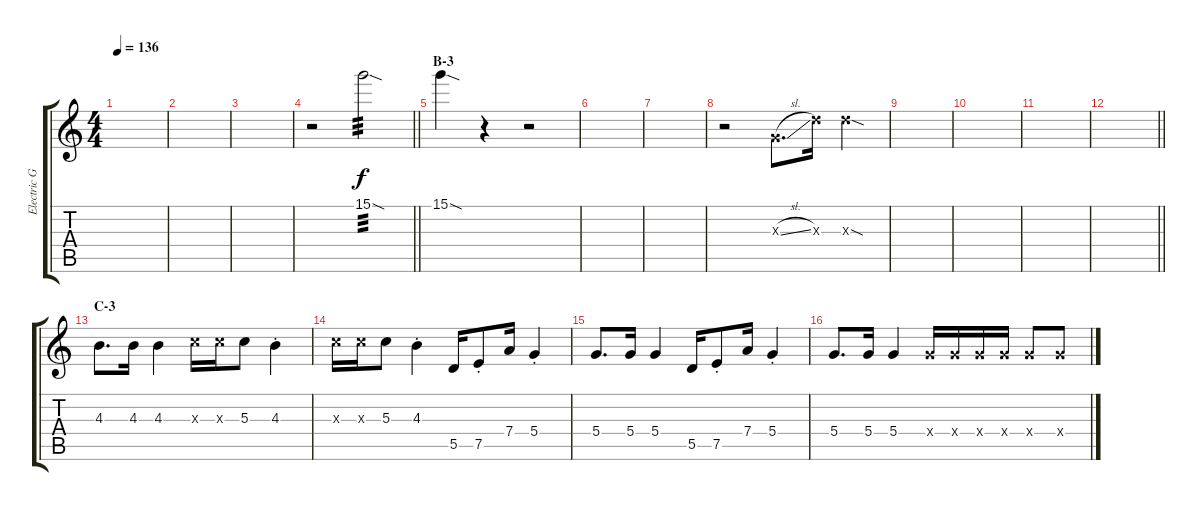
\track ("Electric Guitar II" "Electric G") {instrument distortionguitar}
\staff {score tabs}
\tuning (E4 B3 G3 D3 A2 E2) {hide}
\ts (4 4)
\tempo 136
\clef g2
\ks c
|
|
|
\barLineRight lightlight
r.2 15.1{sod}.2{tp 3} |
\section ("" "B-3")
15.1{sod}.4 r.4 r.2 |
|
|
r.2 0.3{sl x}.8{d} 7.3{x}.16 7.3{sod x}.4 |
|
|
|
\barLineRight lightlight
|
\section ("" "C-3")
4.3.8{d} 4.3.16 4.3.4 5.3{x}.16 5.3{x}.16 5.3.8 4.3{st}.4 |
5.3{x}.16 5.3{x}.16 5.3.8 4.3{st}.4 5.5.16 7.5{st}.8 7.4.16 5.4{st}.4 |
5.4.8{d} 5.4.16 5.4.4 5.5.16 7.5{st}.8 7.4.16 5.4{st}.4 |
5.4.8{d} 5.4.16 5.4.4 5.4{x}.16 5.4{x}.16 5.4{x}.16 5.4{x}.16 5.4{x}.8 5.4{x}.8
